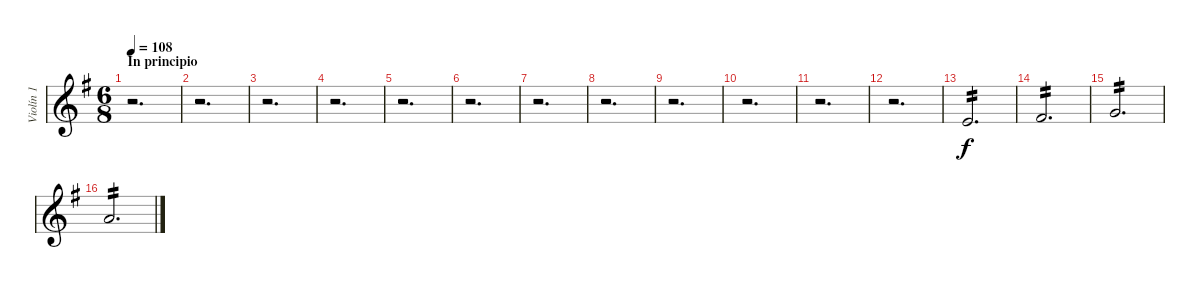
\track ("Violín 1" "Violín 1") {instrument stringensemble1}
\staff {score}
\tuning (E5 A4 D4 G3) {hide}
\ts (6 8)
\section ("" "In principio")
\tempo 108
\clef g2
\ks eminor
r.2{d dy f instrument stringensemble1} |
r.2{d} |
r.2{d} |
r.2{d} |
r.2{d} |
r.2{d} |
r.2{d} |
r.2{d} |
r.2{d} |
r.2{d} |
r.2{d} |
r.2{d} |
2.3.2{d tp 2} |
4.3.2{d tp 2} |
5.3.2{d tp 2} |
7.3.2{d tp 2}
